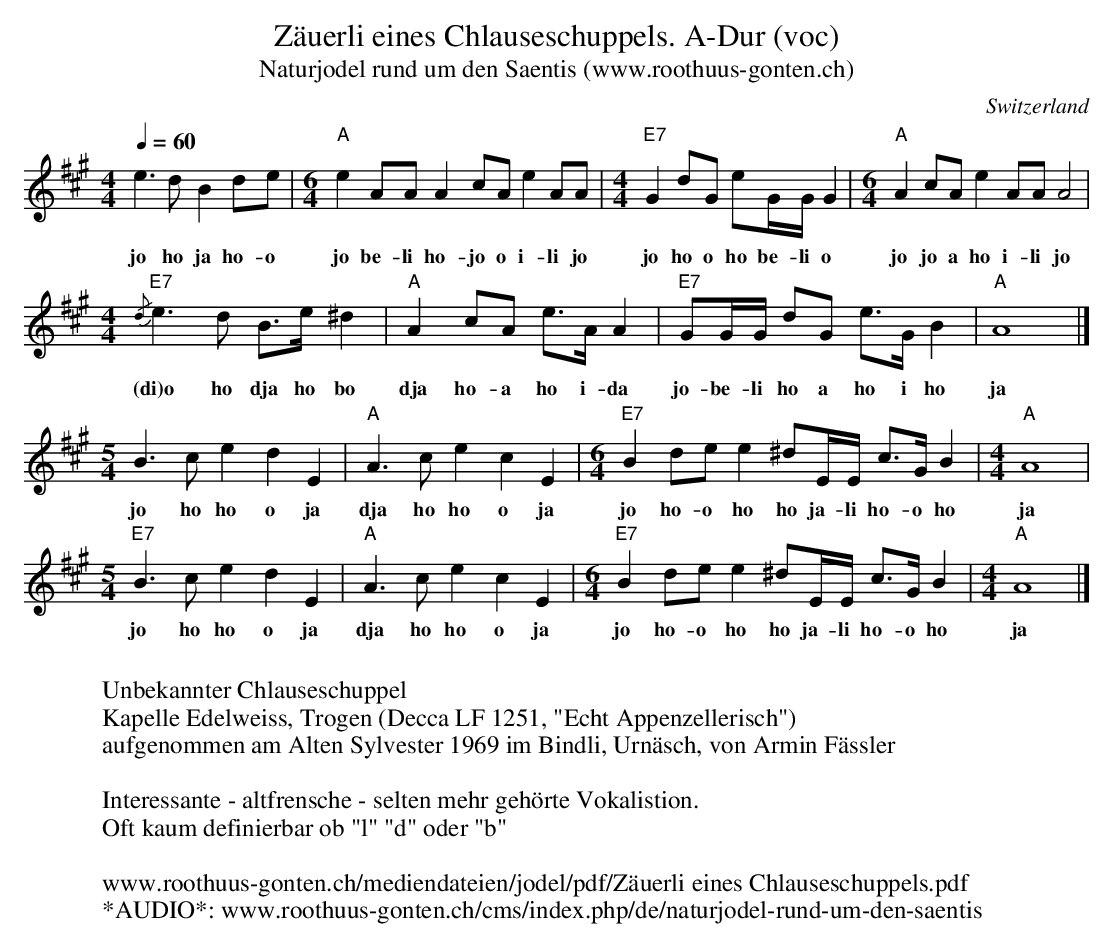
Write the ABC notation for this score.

X:1
T:Zäuerli eines Chlauseschuppels. A-Dur (voc)
T:Naturjodel rund um den Saentis (www.roothuus-gonten.ch)
Q:1/4=60
M:4/4
L:1/8
O:Switzerland
K:A major
e3dB2de | [M:6/4] "A"e2AAA2 cA e2AA | [M:4/4] "E7"G2dG eG/G/G2 | [M:6/4] "A"A2cAe2AAA4 |
w:jo ho ja ho-o jo be-li ho-jo o i-li jo jo ho o ho be-li o jo jo a ho i-li jo
[M:4/4] {/d}"E7"e3 d B>e ^d2 | "A"A2 cA e>AA2 | "E7"GG/G/ dG e>GB2 | "A"A8 |]
w: (di)o ho dja ho bo dja ho-a ho i-da  jo-be-li ho a ho i ho  ja
[M:5/4] B3ce2d2E2 | "A"A3ce2c2E2 | [M:6/4] "E7"B2dee2 ^dE/E/ c>G B2 | [M:4/4] "A"A8 |
w: jo ho ho o ja dja ho ho o ja jo ho-o ho ho ja-li ho-o ho ja
[M:5/4] "E7"B3ce2d2E2 | "A"A3ce2c2E2 | [M:6/4] "E7"B2dee2 ^dE/E/ c>G B2 | [M:4/4] "A"A8 |]
w: jo ho ho o ja dja ho ho o ja jo ho-o ho ho ja-li ho-o ho ja
W:
W:Unbekannter Chlauseschuppel
W: Kapelle Edelweiss, Trogen (Decca LF 1251, "Echt Appenzellerisch")
W:aufgenommen am Alten Sylvester 1969 im Bindli, Urnäsch, von Armin Fässler
W:
W:Interessante - altfrensche - selten mehr gehörte Vokalistion.
W: Oft kaum definierbar ob "l" "d" oder "b"
W:
W:www.roothuus-gonten.ch/mediendateien/jodel/pdf/Zäuerli eines Chlauseschuppels.pdf
W: *AUDIO*: www.roothuus-gonten.ch/cms/index.php/de/naturjodel-rund-um-den-saentis
